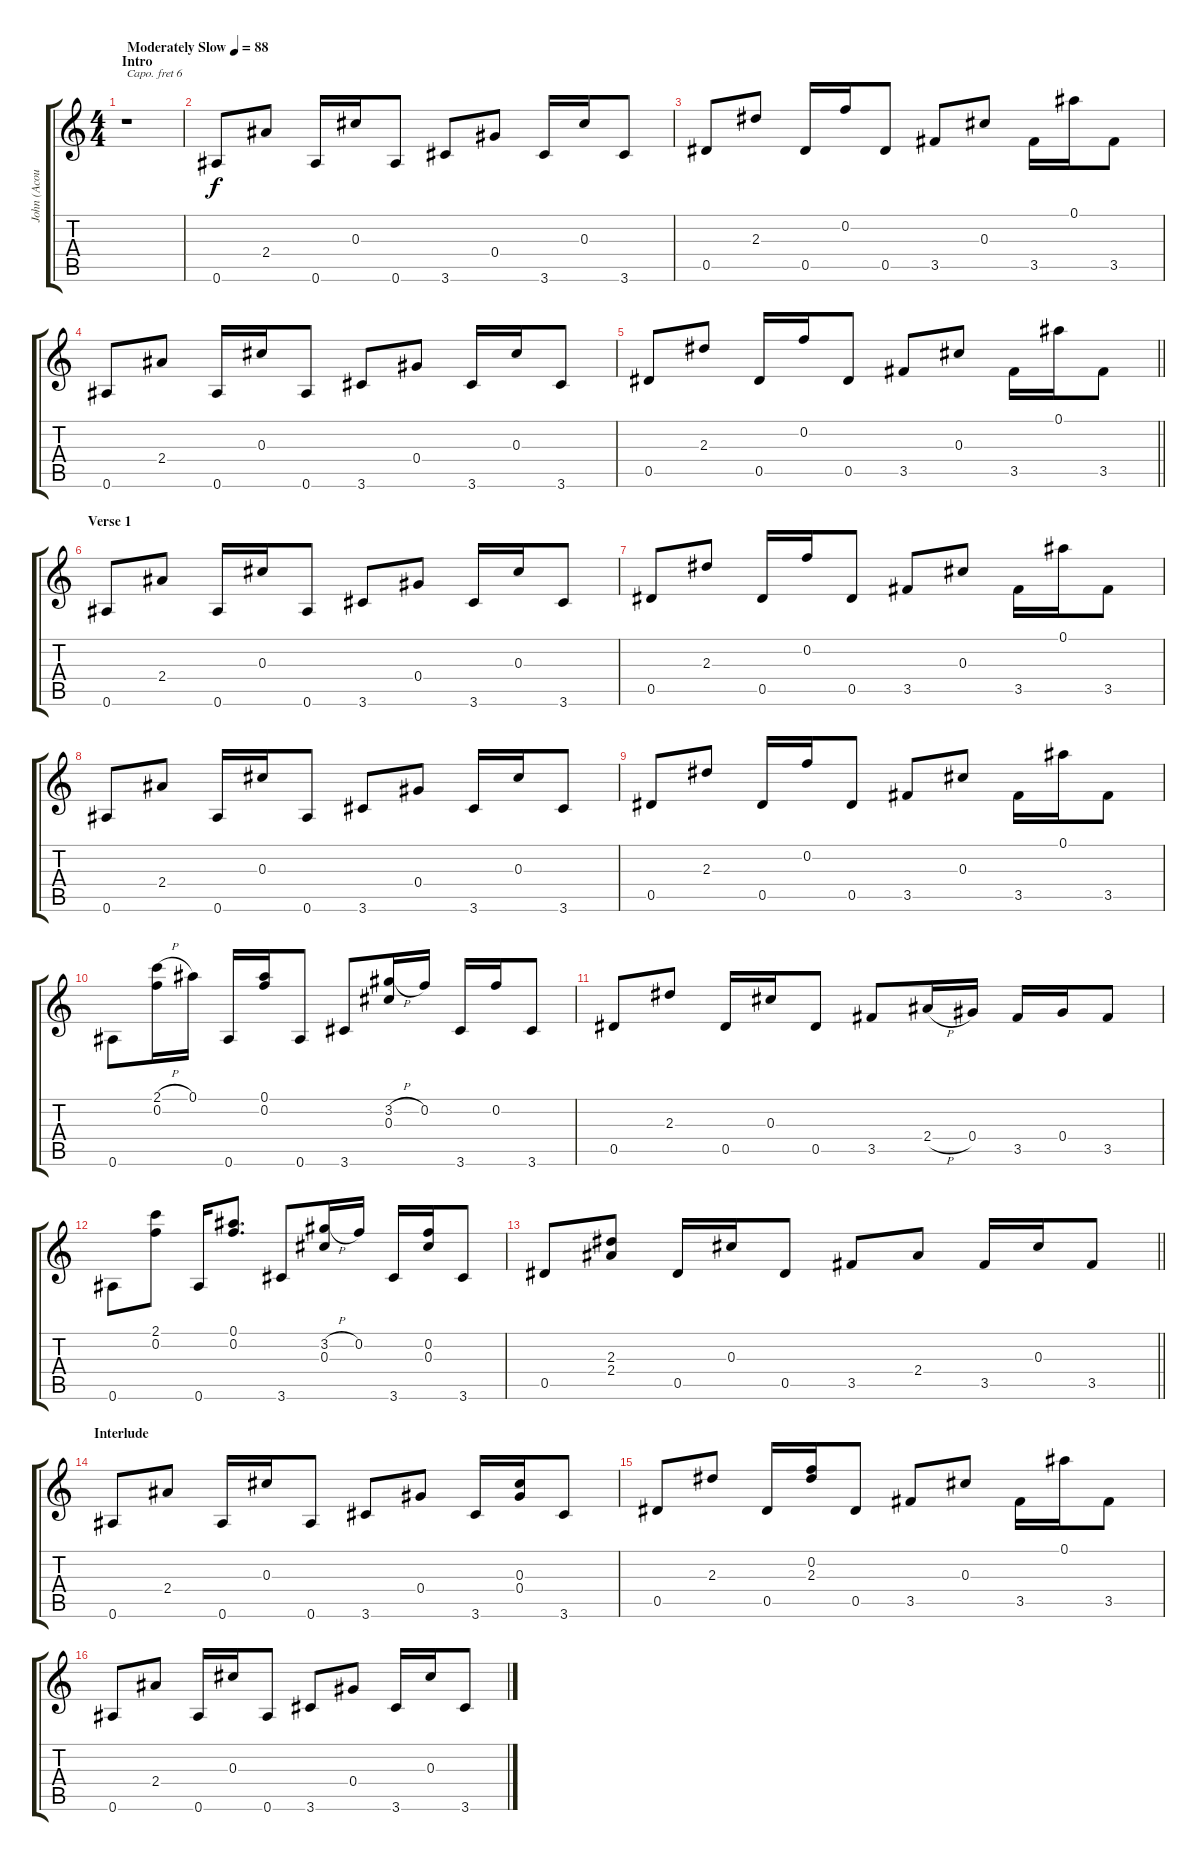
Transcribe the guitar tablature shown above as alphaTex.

\track ("John (Acoustic)" "John (Acou") {instrument acousticguitarnylon}
\staff {score tabs}
\capo 6
\tuning (E4 B3 G3 D3 A2 E2) {hide}
\ts (4 4)
\section ("" "Intro")
\tempo (88 "Moderately Slow")
\clef g2
\ks c
r.1{dy f volume 9 instrument acousticguitarnylon} |
0.6.8 2.4.8 0.6.16 0.3.16 0.6.8 3.6.8 0.4.8 3.6.16 0.3.16 3.6.8 |
0.5.8 2.3.8 0.5.16 0.2.16 0.5.8 3.5.8 0.3.8 3.5.16 0.1.16 3.5.8 |
0.6.8 2.4.8 0.6.16 0.3.16 0.6.8 3.6.8 0.4.8 3.6.16 0.3.16 3.6.8 |
\barLineRight lightlight
0.5.8 2.3.8 0.5.16 0.2.16 0.5.8 3.5.8 0.3.8 3.5.16 0.1.16 3.5.8 |
\section ("" "Verse 1")
0.6.8 2.4.8 0.6.16 0.3.16 0.6.8 3.6.8 0.4.8 3.6.16 0.3.16 3.6.8 |
0.5.8 2.3.8 0.5.16 0.2.16 0.5.8 3.5.8 0.3.8 3.5.16 0.1.16 3.5.8 |
0.6.8 2.4.8 0.6.16 0.3.16 0.6.8 3.6.8 0.4.8 3.6.16 0.3.16 3.6.8 |
0.5.8 2.3.8 0.5.16 0.2.16 0.5.8 3.5.8 0.3.8 3.5.16 0.1.16 3.5.8 |
0.6.8 (2.1{h} 0.2).16 0.1.16 0.6.16 (0.1 0.2).16 0.6.8 3.6.8 (3.2{h} 0.3).16 0.2.16 3.6.16 0.2.16 3.6.8 |
0.5.8 2.3.8 0.5.16 0.3.16 0.5.8 3.5.8 2.4{h}.16 0.4.16 3.5.16 0.4.16 3.5.8 |
0.6.8 (2.1 0.2).8 0.6.16 (0.1 0.2).8{d} 3.6.8 (3.2{h} 0.3).16 0.2.16 3.6.16 (0.2 0.3).16 3.6.8 |
\barLineRight lightlight
0.5.8 (2.3 2.4).8 0.5.16 0.3.16 0.5.8 3.5.8 2.4.8 3.5.16 0.3.16 3.5.8 |
\section ("" "Interlude")
0.6.8 2.4.8 0.6.16 0.3.16 0.6.8 3.6.8 0.4.8 3.6.16 (0.3 0.4).16 3.6.8 |
0.5.8 2.3.8 0.5.16 (0.2 2.3).16 0.5.8 3.5.8 0.3.8 3.5.16 0.1.16 3.5.8 |
0.6.8 2.4.8 0.6.16 0.3.16 0.6.8 3.6.8 0.4.8 3.6.16 0.3.16 3.6.8
